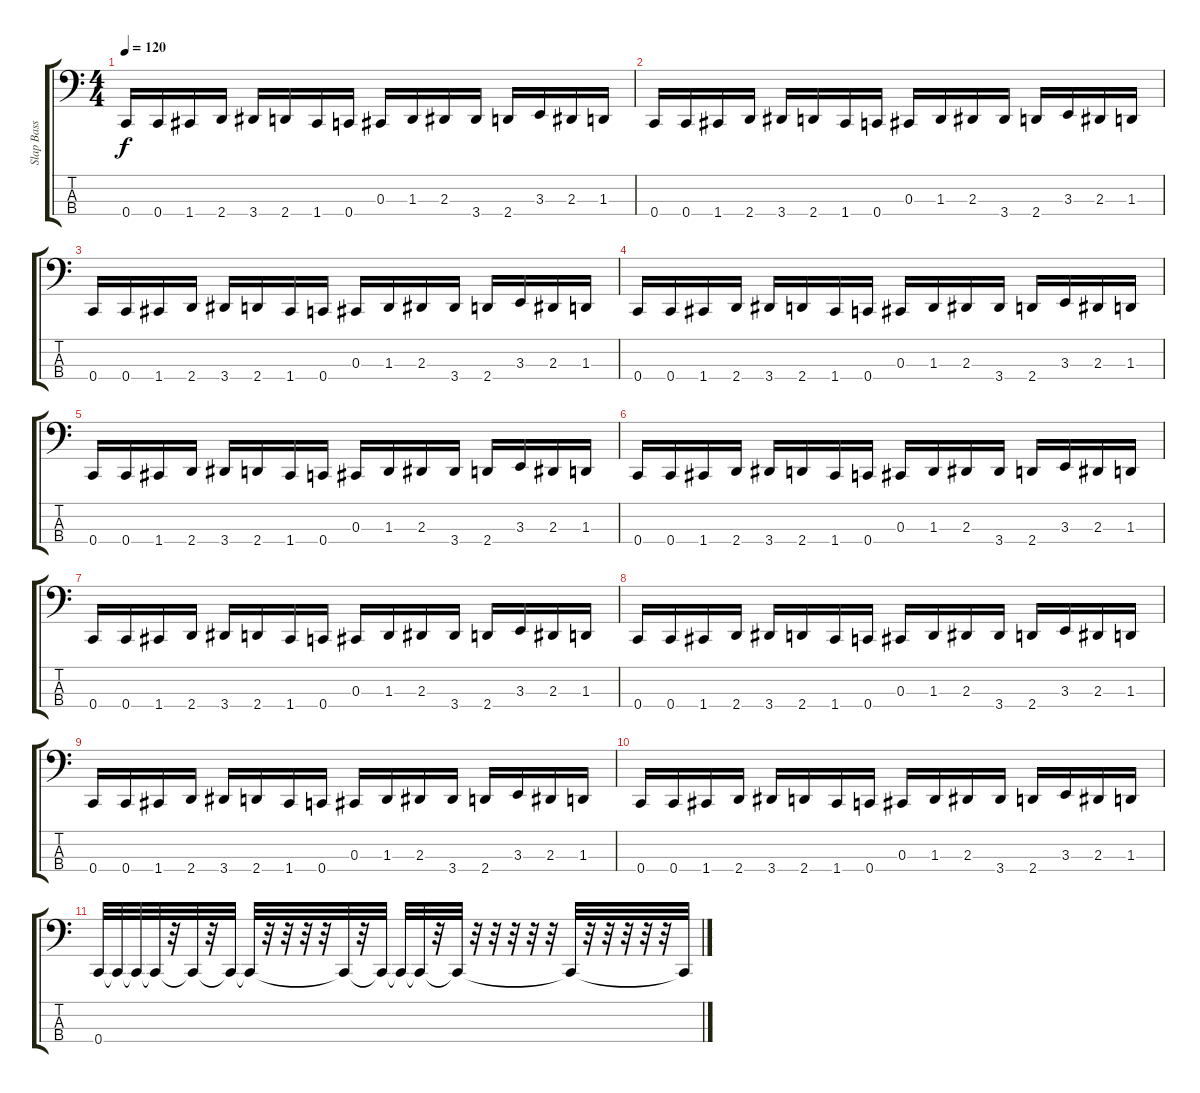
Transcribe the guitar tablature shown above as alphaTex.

\track ("Slap Bass - Nosferatu Alucard" "Slap Bass ") {instrument slapbass2}
\staff {score tabs}
\tuning (Bb1 D2 Db1 C1) {hide}
\ts (4 4)
\tempo 120
\clef f4
\ks c
0.4.16{dy f} 0.4.16 1.4.16 2.4.16 3.4.16 2.4.16 1.4.16 0.4.16 0.3.16 1.3.16 2.3.16 3.4.16 2.4.16 3.3.16 2.3.16 1.3.16 |
0.4.16 0.4.16 1.4.16 2.4.16 3.4.16 2.4.16 1.4.16 0.4.16 0.3.16 1.3.16 2.3.16 3.4.16 2.4.16 3.3.16 2.3.16 1.3.16 |
0.4.16 0.4.16 1.4.16 2.4.16 3.4.16 2.4.16 1.4.16 0.4.16 0.3.16 1.3.16 2.3.16 3.4.16 2.4.16 3.3.16 2.3.16 1.3.16 |
0.4.16 0.4.16 1.4.16 2.4.16 3.4.16 2.4.16 1.4.16 0.4.16 0.3.16 1.3.16 2.3.16 3.4.16 2.4.16 3.3.16 2.3.16 1.3.16 |
0.4.16 0.4.16 1.4.16 2.4.16 3.4.16 2.4.16 1.4.16 0.4.16 0.3.16 1.3.16 2.3.16 3.4.16 2.4.16 3.3.16 2.3.16 1.3.16 |
0.4.16 0.4.16 1.4.16 2.4.16 3.4.16 2.4.16 1.4.16 0.4.16 0.3.16 1.3.16 2.3.16 3.4.16 2.4.16 3.3.16 2.3.16 1.3.16 |
0.4.16 0.4.16 1.4.16 2.4.16 3.4.16 2.4.16 1.4.16 0.4.16 0.3.16 1.3.16 2.3.16 3.4.16 2.4.16 3.3.16 2.3.16 1.3.16 |
0.4.16 0.4.16 1.4.16 2.4.16 3.4.16 2.4.16 1.4.16 0.4.16 0.3.16 1.3.16 2.3.16 3.4.16 2.4.16 3.3.16 2.3.16 1.3.16 |
0.4.16 0.4.16 1.4.16 2.4.16 3.4.16 2.4.16 1.4.16 0.4.16 0.3.16 1.3.16 2.3.16 3.4.16 2.4.16 3.3.16 2.3.16 1.3.16 |
0.4.16 0.4.16 1.4.16 2.4.16 3.4.16 2.4.16 1.4.16 0.4.16 0.3.16 1.3.16 2.3.16 3.4.16 2.4.16 3.3.16 2.3.16 1.3.16 |
0.4.32 0.4{t}.32 0.4{t}.32 0.4{t}.32 r.32 0.4{t}.32 r.32 0.4{t}.32 0.4{t}.32 r.32 r.32 r.32 r.32 0.4{t}.32 r.32 0.4{t}.32 0.4{t}.32 0.4{t}.32 r.32 0.4{t}.32 r.32 r.32 r.32 r.32 r.32 0.4{t}.32 r.32 r.32 r.32 r.32 r.32 0.4{t}.32
